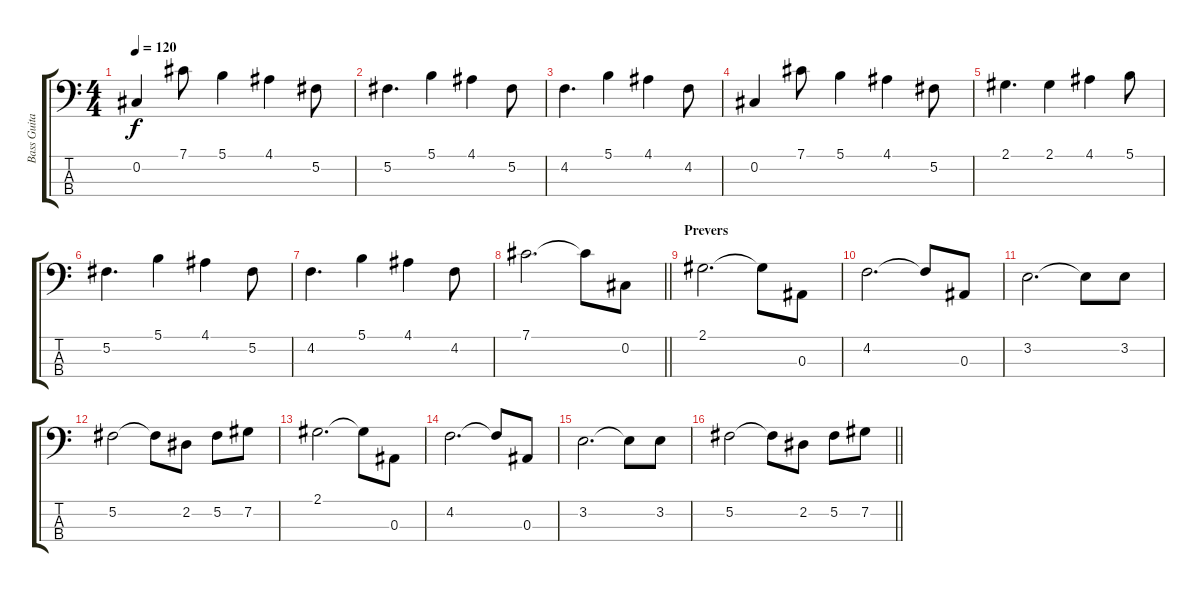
\track ("Bass Guitar" "Bass Guita") {instrument electricbassfinger}
\staff {score tabs}
\tuning (Gb2 Db2 Bb1 Eb1) {hide}
\ts (4 4)
\tempo 120
\clef f4
\ks c
0.2.4{dy f} 7.1.8 5.1.4 4.1.4 5.2.8 |
5.2.4{d} 5.1.4 4.1.4 5.2.8 |
4.2.4{d} 5.1.4 4.1.4 4.2.8 |
0.2.4 7.1.8 5.1.4 4.1.4 5.2.8 |
2.1.4{d volume 13} 2.1.4 4.1.4 5.1.8 |
5.2.4{d} 5.1.4 4.1.4 5.2.8 |
4.2.4{d} 5.1.4 4.1.4 4.2.8 |
\barLineRight lightlight
7.1.2{d} 7.1{t}.8 0.2.8 |
\section ("" "Prevers")
2.1.2{d} 2.1{t}.8 0.3.8 |
4.2.2{d} 4.2{t}.8 0.3.8 |
3.2.2{d} 3.2{t}.8 3.2.8 |
5.2.2 5.2{t}.8 2.2.8 5.2.8 7.2.8 |
2.1.2{d} 2.1{t}.8 0.3.8 |
4.2.2{d} 4.2{t}.8 0.3.8 |
3.2.2{d} 3.2{t}.8 3.2.8 |
\barLineRight lightlight
5.2.2 5.2{t}.8 2.2.8 5.2.8 7.2.8
